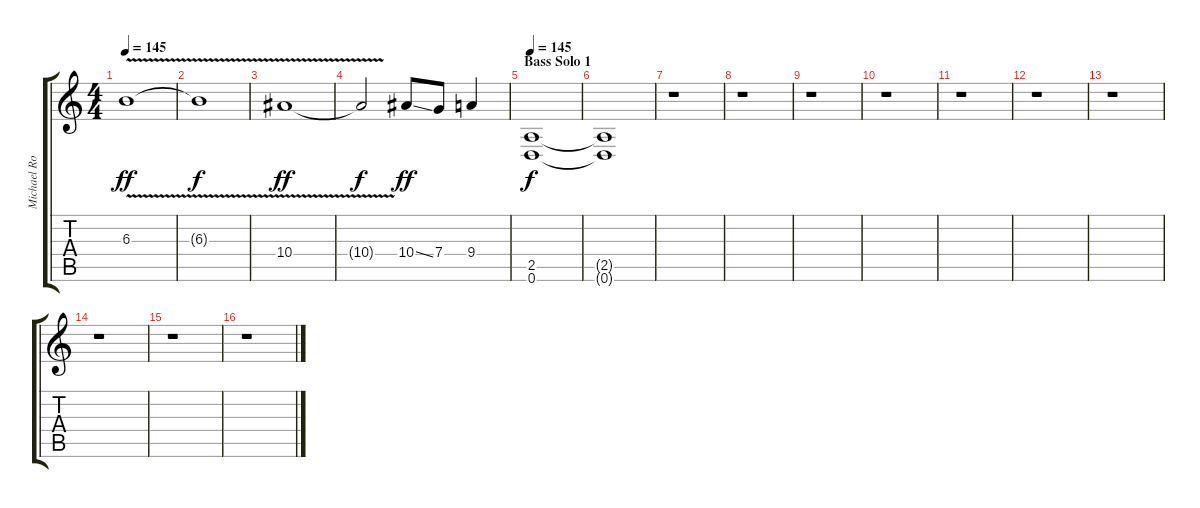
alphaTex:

\track ("Michael Romeo Lead" "Michael Ro") {instrument distortionguitar}
\staff {score tabs}
\tuning (D4 A3 F3 C3 G2 D2) {hide}
\ts (4 4)
\tempo 145
\clef g2
\ks c
6.3{v}.1{dy ff} |
6.3{t}.1{dy f} |
10.4{v}.1{dy ff} |
10.4{t}.2{dy f} 10.4{ss}.8{dy ff} 7.4.8 9.4.4 |
\section ("" "Bass Solo 1")
\tempo 145
(2.5 0.6).1{dy f volume 16} |
(2.5{t} 0.6{t}).1 |
r.1 |
r.1 |
r.1 |
r.1 |
r.1 |
r.1 |
r.1 |
r.1 |
r.1 |
r.1
